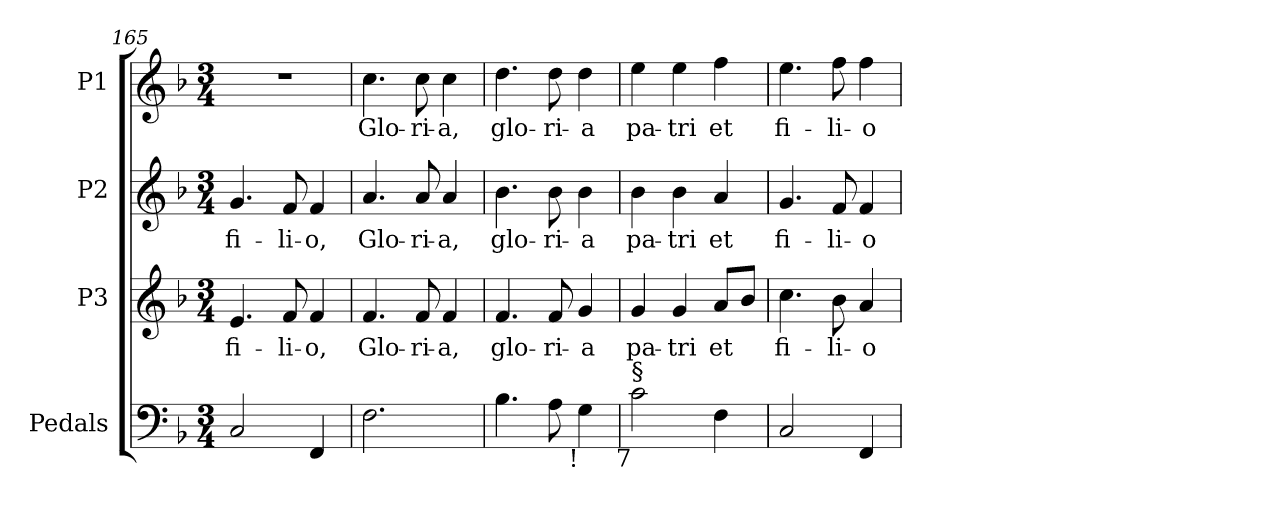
**kern	**kern	**text	**kern	**text	**kern	**text
*part4	*part3	*part3	*part2	*part2	*part1	*part1
*staff4	*staff3	*staff3	*staff2	*staff2	*staff1	*staff1
*I"Pedals	*I"P3	*	*I"P2	*	*I"P1	*
*I'Ped.	*	*	*	*	*	*
*clefF4	*clefG2	*	*clefG2	*	*clefG2	*
*k[b-]	*k[b-]	*	*k[b-]	*	*k[b-]	*
*F:	*F:	*	*F:	*	*F:	*
*M3/4	*M3/4	*	*M3/4	*	*M3/4	*
=165	=165	=165	=165	=165	=165	=165
!	!	!LO:LY:b:color=#000000	!	!	!	!
!	!	!	!	!LO:LY:b:color=#000000	!LO:N:vis=1	!
2Ci/	4.ei/	fi-	4.gi/	fi-	2.r	.
!	!	!LO:LY:b:color=#000000	!	!	!	!
!	!	!	!	!LO:LY:b:color=#000000	!	!
.	8fi/	-li-	8fi/	-li-	.	.
!	!	!LO:LY:b:color=#000000	!	!	!	!
!	!	!	!	!LO:LY:b:color=#000000	!	!
4FFi/	4fi/	-o,	4fi/	-o,	.	.
!!LO:LB:g=z
=166	=166	=166	=166	=166	=166	=166
!	!	!LO:LY:b:color=#000000	!	!	!	!
!	!	!	!	!LO:LY:b:color=#000000	!	!
!	!	!	!	!	!	!LO:LY:b:color=#000000
2.Fi\	4.fi/	Glo-	4.ai/	Glo-	4.cci\	Glo-
!	!	!LO:LY:b:color=#000000	!	!	!	!
!	!	!	!	!LO:LY:b:color=#000000	!	!
!	!	!	!	!	!	!LO:LY:b:color=#000000
.	8fi/	-ri-	8ai/	-ri-	8cci\	-ri-
!	!	!LO:LY:b:color=#000000	!	!	!	!
!	!	!	!	!LO:LY:b:color=#000000	!	!
!	!	!	!	!	!	!LO:LY:b:color=#000000
.	4fi/	-a,	4ai/	-a,	4cci\	-a,
=167	=167	=167	=167	=167	=167	=167
!	!	!LO:LY:b:color=#000000	!	!	!	!
!	!	!	!	!LO:LY:b:color=#000000	!	!
!	!	!	!	!	!	!LO:LY:b:color=#000000
4.B-i\	4.fi/	glo-	4.b-i\	glo-	4.ddi\	glo-
!	!	!LO:LY:b:color=#000000	!	!	!	!
!	!	!	!	!LO:LY:b:color=#000000	!	!
!	!	!	!	!	!	!LO:LY:b:color=#000000
8Ai\	8fi/	-ri-	8b-i\	-ri-	8ddi\	-ri-
!	!	!LO:LY:b:color=#000000	!	!	!	!
!	!	!	!	!LO:LY:b:color=#000000	!	!
!LO:TX:b:rj:t=!	!	!	!	!	!	!
!	!	!	!	!	!	!LO:LY:b:color=#000000
4Gi\	4gi/	-a	4b-i\	-a	4ddi\	-a
=168	=168	=168	=168	=168	=168	=168
!	!	!LO:LY:b:color=#000000	!	!	!	!
!	!	!	!	!LO:LY:b:color=#000000	!	!
!LO:TX:b:rj:t=7	!	!	!	!	!	!
!LO:TX:t=§	!	!	!	!	!	!
!	!	!	!	!	!	!LO:LY:b:color=#000000
2ci\	4gi/	pa-	4b-i\	pa-	4eei\	pa-
!	!	!LO:LY:b:color=#000000	!	!	!	!
!	!	!	!	!LO:LY:b:color=#000000	!	!
!	!	!	!	!	!	!LO:LY:b:color=#000000
.	4gi/	-tri	4b-i\	-tri	4eei\	-tri
!	!	!LO:LY:b:color=#000000	!	!	!	!
!	!	!	!	!LO:LY:b:color=#000000	!	!
!	!	!	!	!	!	!LO:LY:b:color=#000000
4Fi\	8ai/L	et	4ai/	et	4ffi\	et
.	8b-i/J	.	.	.	.	.
=169	=169	=169	=169	=169	=169	=169
!	!	!LO:LY:b:color=#000000	!	!	!	!
!	!	!	!	!LO:LY:b:color=#000000	!	!
!	!	!	!	!	!	!LO:LY:b:color=#000000
2Ci/	4.cci\	fi-	4.gi/	fi-	4.eei\	fi-
!	!	!LO:LY:b:color=#000000	!	!	!	!
!	!	!	!	!LO:LY:b:color=#000000	!	!
!	!	!	!	!	!	!LO:LY:b:color=#000000
.	8b-i\	-li-	8fi/	-li-	8ffi\	-li-
!	!	!LO:LY:b:color=#000000	!	!	!	!
!	!	!	!	!LO:LY:b:color=#000000	!	!
!	!	!	!	!	!	!LO:LY:b:color=#000000
4FFi/	4ai/	-o	4fi/	-o	4ffi\	-o
=	=	=	=	=	=	=
*-	*-	*-	*-	*-	*-	*-
